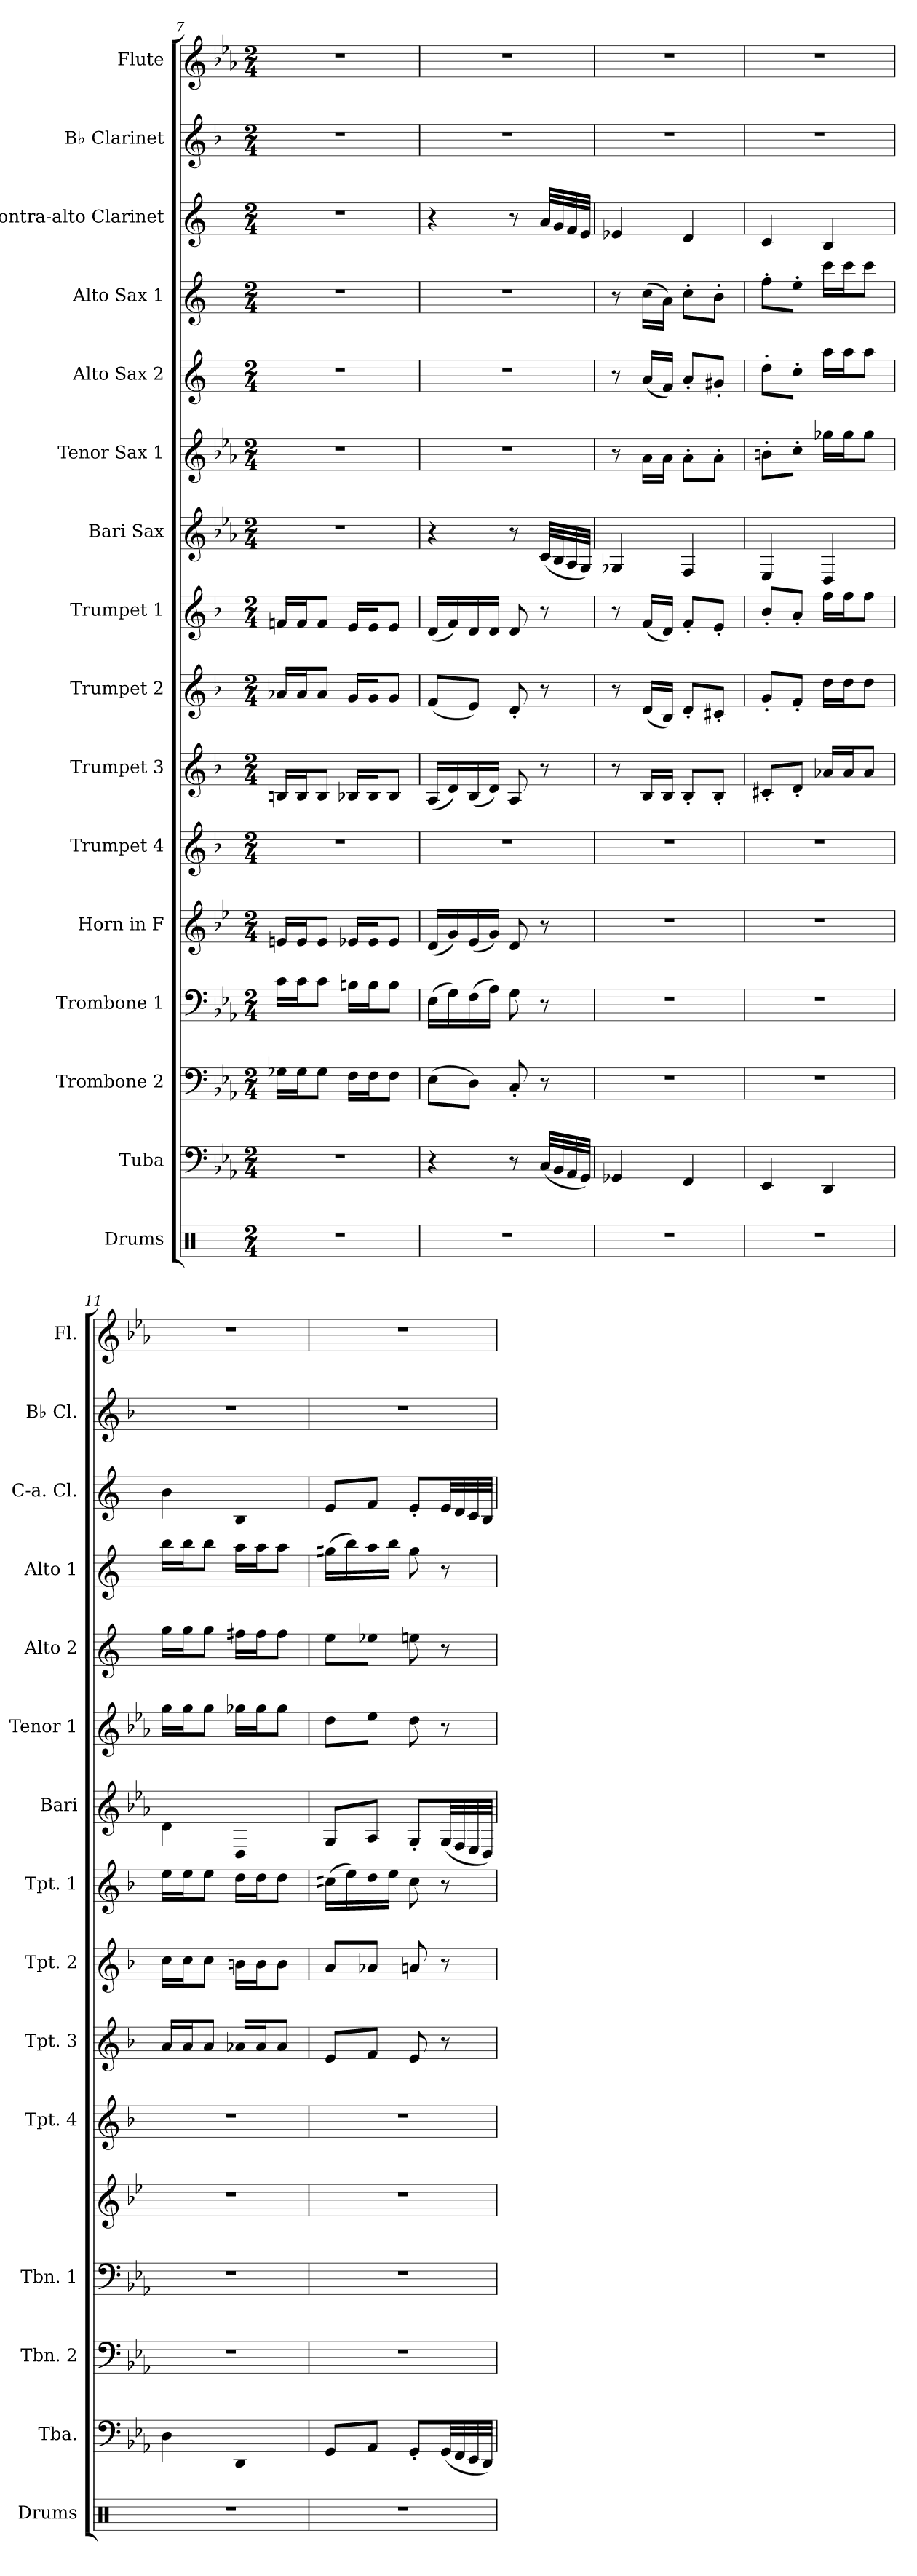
**kern	**kern	**kern	**kern	**kern	**kern	**kern	**kern	**kern	**kern	**kern	**kern	**kern	**kern	**kern	**kern
*part16	*part15	*part14	*part13	*part12	*part11	*part10	*part9	*part8	*part7	*part6	*part5	*part4	*part3	*part2	*part1
*staff16	*staff15	*staff14	*staff13	*staff12	*staff11	*staff10	*staff9	*staff8	*staff7	*staff6	*staff5	*staff4	*staff3	*staff2	*staff1
*I"Drums	*I"Tuba	*I"Trombone 2	*I"Trombone 1	*I"Horn in F	*I"Trumpet 4	*I"Trumpet 3	*I"Trumpet 2	*I"Trumpet 1	*I"Bari Sax	*I"Tenor Sax 1	*I"Alto Sax 2	*I"Alto Sax 1	*I"Contra-alto Clarinet	*I"B♭ Clarinet	*I"Flute
*I'Drums	*I'Tba.	*I'Tbn. 2	*I'Tbn. 1	*	*I'Tpt. 4	*I'Tpt. 3	*I'Tpt. 2	*I'Tpt. 1	*I'Bari	*I'Tenor 1	*I'Alto 2	*I'Alto 1	*I'C-a. Cl.	*I'B♭ Cl.	*I'Fl.
*clefX	*clefF4	*clefF4	*clefF4	*clefG2	*clefG2	*clefG2	*clefG2	*clefG2	*clefG2	*clefG2	*clefG2	*clefG2	*clefG2	*clefG2	*clefG2
*	*	*	*	*ITrd4c7	*ITrd1c2	*ITrd1c2	*ITrd1c2	*ITrd1c2	*ITrd12c21	*ITrd8c14	*ITrd5c9	*ITrd5c9	*ITrd1c2	*ITrd1c2	*
*k[]	*k[b-e-a-]	*k[b-e-a-]	*k[b-e-a-]	*k[b-e-a-]	*k[b-e-a-]	*k[b-e-a-]	*k[b-e-a-]	*k[b-e-a-]	*k[b-e-a-]	*k[b-e-a-]	*k[b-e-a-]	*k[b-e-a-]	*k[b-e-]	*k[b-e-a-]	*k[b-e-a-]
*M2/4	*M2/4	*M2/4	*M2/4	*M2/4	*M2/4	*M2/4	*M2/4	*M2/4	*M2/4	*M2/4	*M2/4	*M2/4	*M2/4	*M2/4	*M2/4
=7	=7	=7	=7	=7	=7	=7	=7	=7	=7	=7	=7	=7	=7	=7	=7
2r	2r	16G-X\LL	16c\LL	16An/LL	2r	16An/LL	16g-X/LL	16e-X/LL	2r	2r	2r	2r	2r	2r	2r
.	.	16G-\J	16c\J	16A/J	.	16A/J	16g-/J	16e-/J	.	.	.	.	.	.	.
.	.	8G-\J	8c\J	8A/J	.	8A/J	8g-/J	8e-/J	.	.	.	.	.	.	.
.	.	16F\LL	16Bn\LL	16A-X/LL	.	16A-X/LL	16f/LL	16d/LL	.	.	.	.	.	.	.
.	.	16F\J	16B\J	16A-/J	.	16A-/J	16f/J	16d/J	.	.	.	.	.	.	.
.	.	8F\J	8B\J	8A-/J	.	8A-/J	8f/J	8d/J	.	.	.	.	.	.	.
=8	=8	=8	=8	=8	=8	=8	=8	=8	=8	=8	=8	=8	=8	=8	=8
2r	4r	(>8E-\L	(>16E-\LL	(<16G/LL	2r	(<16G/LL	(<8e-/L	(<16c/LL	4r	2r	2r	2r	4r	2r	2r
.	.	.	16G\)	16c/)	.	16c/)	.	16e-/)	.	.	.	.	.	.	.
.	.	8D\J)	(>16F\	(<16A-/	.	(<16A-/	8d/J)	16c/	.	.	.	.	.	.	.
.	.	.	16A-\JJ)	16c/JJ)	.	16c/JJ)	.	16c/JJ	.	.	.	.	.	.	.
.	8r	8C'/	8G\	8G/	.	8G/	8c'/	8c/	8r	.	.	.	8r	.	.
.	(<32C/LLL	8r	8r	8r	.	8r	8r	8r	(<32C/LLL	.	.	.	32g/LLL	.	.
.	32BB-/	.	.	.	.	.	.	.	32BB-/	.	.	.	32f/	.	.
.	32AA-/	.	.	.	.	.	.	.	32AA-/	.	.	.	32e-/	.	.
.	32GG/JJJ)	.	.	.	.	.	.	.	32GG/JJJ)	.	.	.	32d/JJJ	.	.
=9	=9	=9	=9	=9	=9	=9	=9	=9	=9	=9	=9	=9	=9	=9	=9
2r	4GG-X/	2r	2r	2r	2r	8r	8r	8r	4GG-X/	8r	8r	8r	4d-X/	2r	2r
.	.	.	.	.	.	16A-/LL	(<16c/LL	(<16e-/LL	.	16A-\LL	(<16c/LL	(>16e-\LL	.	.	.
.	.	.	.	.	.	16A-/JJ	16A-/JJ)	16c/JJ)	.	16A-\JJ	16A-/JJ)	16c\JJ)	.	.	.
.	4FF/	.	.	.	.	8A-'/L	8c'/L	8e-'/L	4FF/	8A-'\L	8c'/L	8e-'\L	4c/	.	.
.	.	.	.	.	.	8A-'/J	8Bn'/J	8d'/J	.	8A-'\J	8Bn'/J	8d'\J	.	.	.
=10	=10	=10	=10	=10	=10	=10	=10	=10	=10	=10	=10	=10	=10	=10	=10
2r	4EE-/	2r	2r	2r	2r	8Bn'/L	8f'/L	8a-'/L	4EE-/	8Bn'\L	8f'\L	8a-'\L	4B-/	2r	2r
.	.	.	.	.	.	8c'/J	8e-'/J	8g'/J	.	8c'\J	8e-'\J	8g'\J	.	.	.
.	4DD/	.	.	.	.	16g-X/LL	16cc\LL	16ee-\LL	4DD/	16g-X\LL	16cc\LL	16ee-\LL	4A/	.	.
.	.	.	.	.	.	16g-/J	16cc\J	16ee-\J	.	16g-\J	16cc\J	16ee-\J	.	.	.
.	.	.	.	.	.	8g-/J	8cc\J	8ee-\J	.	8g-\J	8cc\J	8ee-\J	.	.	.
!!LO:PB:g=z
=11	=11	=11	=11	=11	=11	=11	=11	=11	=11	=11	=11	=11	=11	=11	=11
2r	4D\	2r	2r	2r	2r	16g/LL	16b-\LL	16dd\LL	4D\	16g\LL	16b-\LL	16dd\LL	4a\	2r	2r
.	.	.	.	.	.	16g/J	16b-\J	16dd\J	.	16g\J	16b-\J	16dd\J	.	.	.
.	.	.	.	.	.	8g/J	8b-\J	8dd\J	.	8g\J	8b-\J	8dd\J	.	.	.
.	4DD/	.	.	.	.	16g-X/LL	16an\LL	16cc\LL	4DD/	16g-X\LL	16an\LL	16cc\LL	4A/	.	.
.	.	.	.	.	.	16g-/J	16a\J	16cc\J	.	16g-\J	16a\J	16cc\J	.	.	.
.	.	.	.	.	.	8g-/J	8a\J	8cc\J	.	8g-\J	8a\J	8cc\J	.	.	.
=12	=12	=12	=12	=12	=12	=12	=12	=12	=12	=12	=12	=12	=12	=12	=12
2r	8GG/L	2r	2r	2r	2r	8d/L	8g/L	(>16bn\LL	8GG/L	8d\L	8g\L	(>16bn\LL	8d/L	2r	2r
.	.	.	.	.	.	.	.	16dd\)	.	.	.	16dd\)	.	.	.
.	8AA-/J	.	.	.	.	8e-/J	8g-X/J	16cc\	8AA-/J	8e-\J	8g-X\J	16cc\	8e-/J	.	.
.	.	.	.	.	.	.	.	16dd\JJ	.	.	.	16dd\JJ	.	.	.
.	8GG'/L	.	.	.	.	8d/	8gn/	8b\	8GG'/L	8d\	8gn\	8b\	8d'/L	.	.
.	(<32GG/LL	.	.	.	.	8r	8r	8r	(<32GG/LL	8r	8r	8r	32d/LL	.	.
.	32FF/	.	.	.	.	.	.	.	32FF/	.	.	.	32c/	.	.
.	32EE-/	.	.	.	.	.	.	.	32EE-/	.	.	.	32B-/	.	.
.	32DD/JJJ)	.	.	.	.	.	.	.	32DD/JJJ)	.	.	.	32A/JJJ	.	.
=	=	=	=	=	=	=	=	=	=	=	=	=	=	=	=
*-	*-	*-	*-	*-	*-	*-	*-	*-	*-	*-	*-	*-	*-	*-	*-
